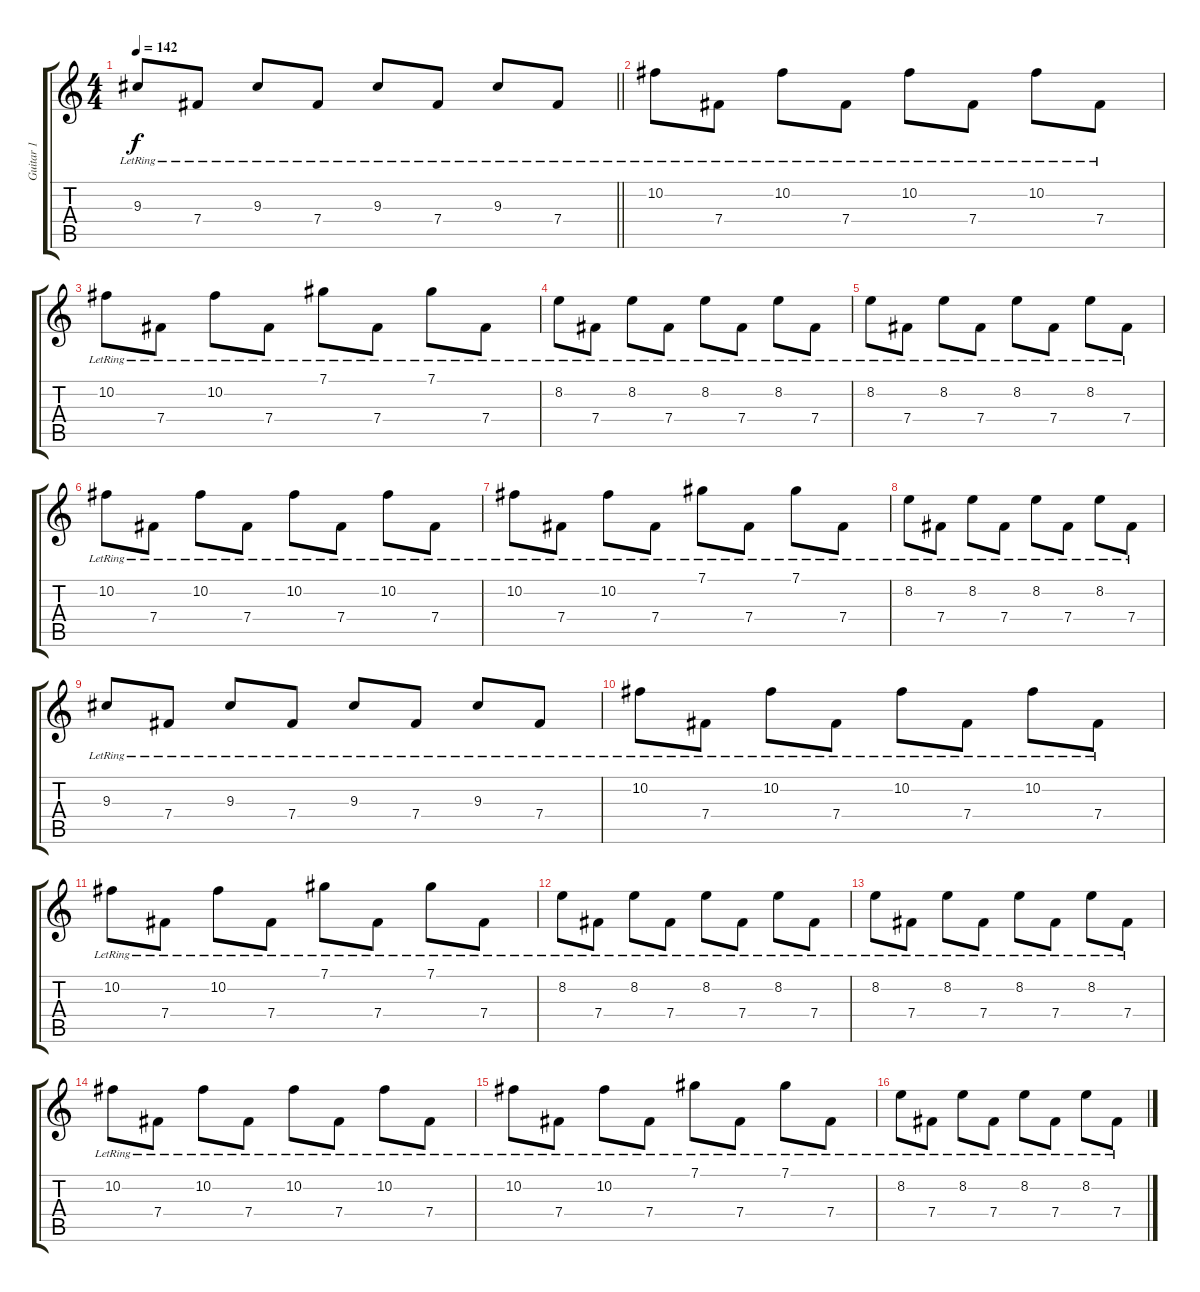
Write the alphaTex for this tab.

\track ("Guitar 1" "Guitar 1") {instrument distortionguitar}
\staff {score tabs}
\tuning (Db4 Ab3 E3 B2 Gb2 B1) {hide}
\ts (4 4)
\tempo 142
\clef g2
\barLineRight lightlight
\ks c
9.3{lr}.8{dy f} 7.4{lr}.8 9.3{lr}.8 7.4{lr}.8 9.3{lr}.8 7.4{lr}.8 9.3{lr}.8 7.4{lr}.8 |
10.2{lr}.8 7.4{lr}.8 10.2{lr}.8 7.4{lr}.8 10.2{lr}.8 7.4{lr}.8 10.2{lr}.8 7.4{lr}.8 |
10.2{lr}.8 7.4{lr}.8 10.2{lr}.8 7.4{lr}.8 7.1{lr}.8 7.4{lr}.8 7.1{lr}.8 7.4{lr}.8 |
8.2{lr}.8 7.4{lr}.8 8.2{lr}.8 7.4{lr}.8 8.2{lr}.8 7.4{lr}.8 8.2{lr}.8 7.4{lr}.8 |
8.2{lr}.8 7.4{lr}.8 8.2{lr}.8 7.4{lr}.8 8.2{lr}.8 7.4{lr}.8 8.2{lr}.8 7.4{lr}.8 |
10.2{lr}.8 7.4{lr}.8 10.2{lr}.8 7.4{lr}.8 10.2{lr}.8 7.4{lr}.8 10.2{lr}.8 7.4{lr}.8 |
10.2{lr}.8 7.4{lr}.8 10.2{lr}.8 7.4{lr}.8 7.1{lr}.8 7.4{lr}.8 7.1{lr}.8 7.4{lr}.8 |
8.2{lr}.8 7.4{lr}.8 8.2{lr}.8 7.4{lr}.8 8.2{lr}.8 7.4{lr}.8 8.2{lr}.8 7.4{lr}.8 |
9.3{lr}.8 7.4{lr}.8 9.3{lr}.8 7.4{lr}.8 9.3{lr}.8 7.4{lr}.8 9.3{lr}.8 7.4{lr}.8 |
10.2{lr}.8 7.4{lr}.8 10.2{lr}.8 7.4{lr}.8 10.2{lr}.8 7.4{lr}.8 10.2{lr}.8 7.4{lr}.8 |
10.2{lr}.8 7.4{lr}.8 10.2{lr}.8 7.4{lr}.8 7.1{lr}.8 7.4{lr}.8 7.1{lr}.8 7.4{lr}.8 |
8.2{lr}.8 7.4{lr}.8 8.2{lr}.8 7.4{lr}.8 8.2{lr}.8 7.4{lr}.8 8.2{lr}.8 7.4{lr}.8 |
8.2{lr}.8 7.4{lr}.8 8.2{lr}.8 7.4{lr}.8 8.2{lr}.8 7.4{lr}.8 8.2{lr}.8 7.4{lr}.8 |
10.2{lr}.8 7.4{lr}.8 10.2{lr}.8 7.4{lr}.8 10.2{lr}.8 7.4{lr}.8 10.2{lr}.8 7.4{lr}.8 |
10.2{lr}.8 7.4{lr}.8 10.2{lr}.8 7.4{lr}.8 7.1{lr}.8 7.4{lr}.8 7.1{lr}.8 7.4{lr}.8 |
8.2{lr}.8 7.4{lr}.8 8.2{lr}.8 7.4{lr}.8 8.2{lr}.8 7.4{lr}.8 8.2{lr}.8 7.4{lr}.8
